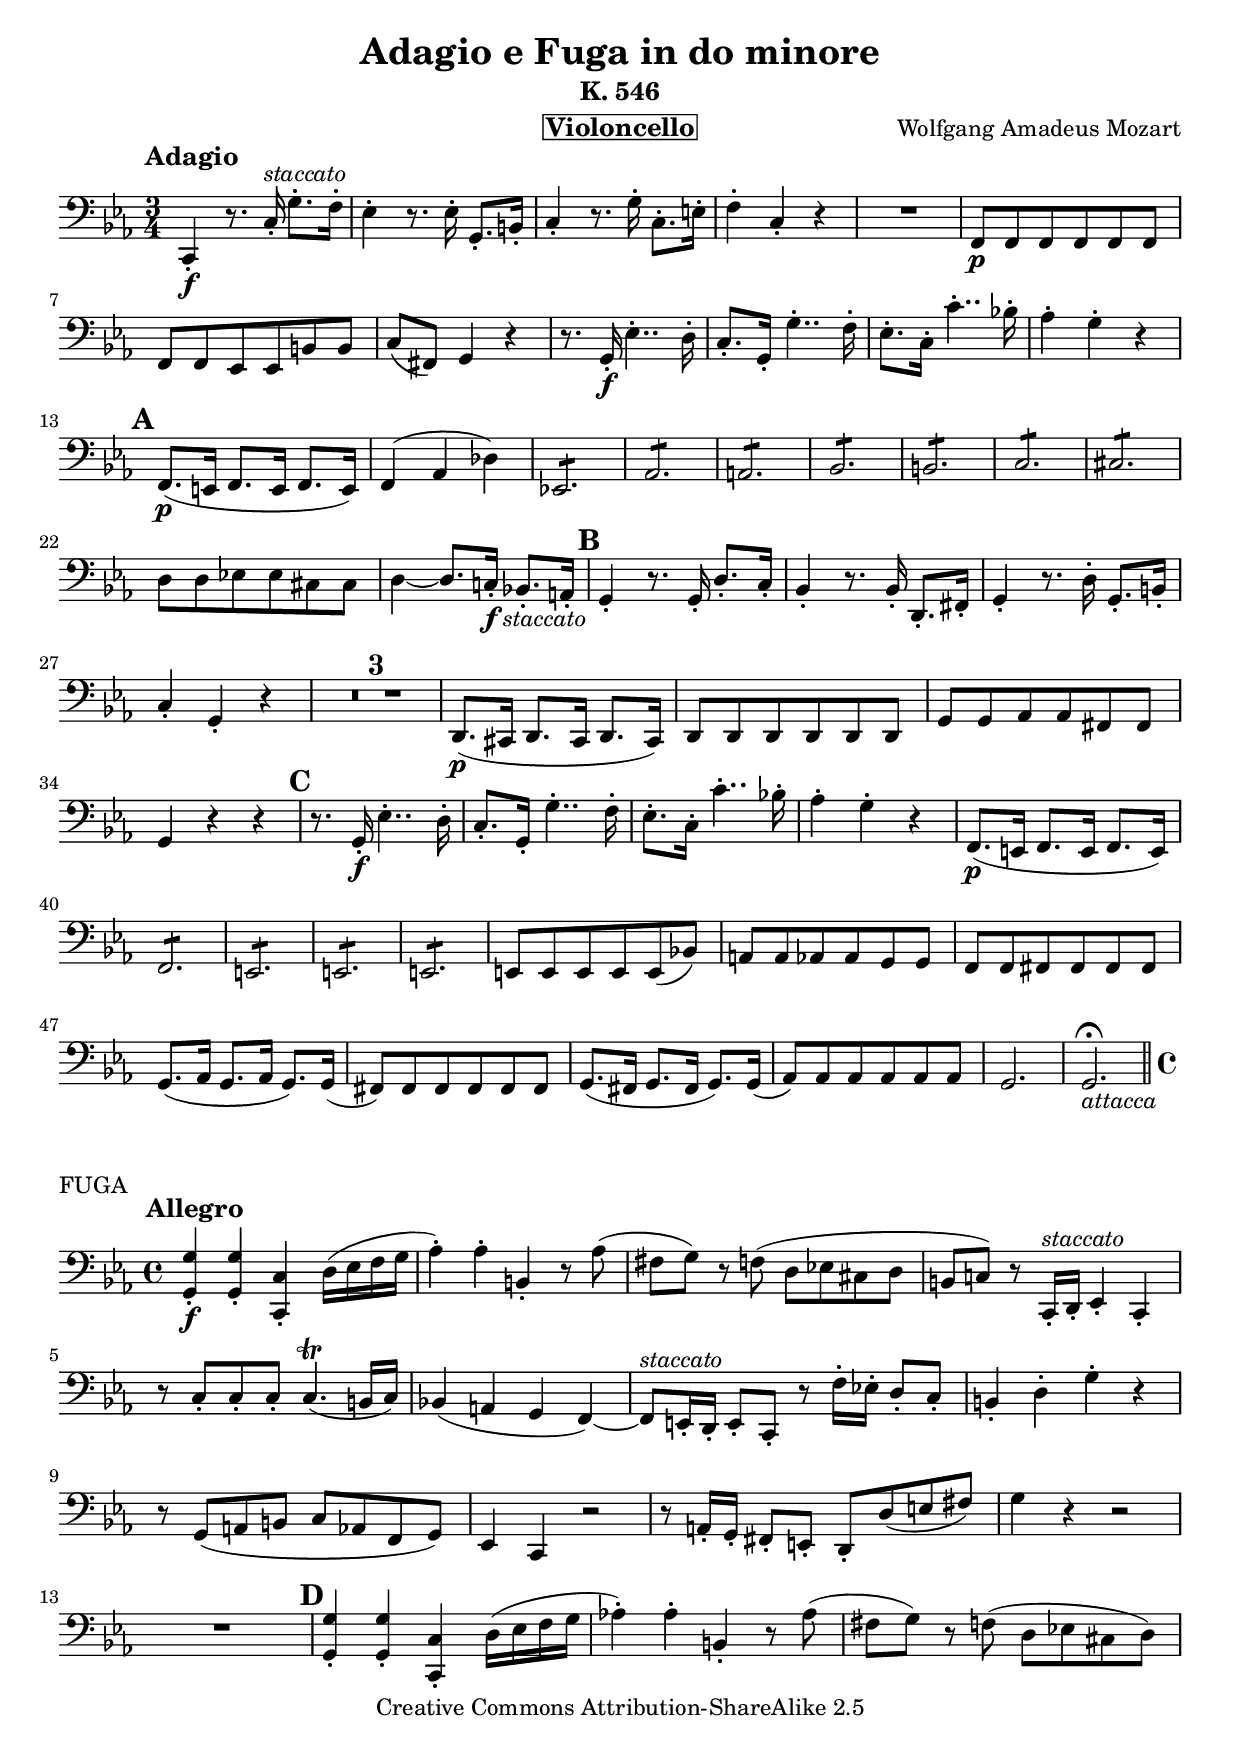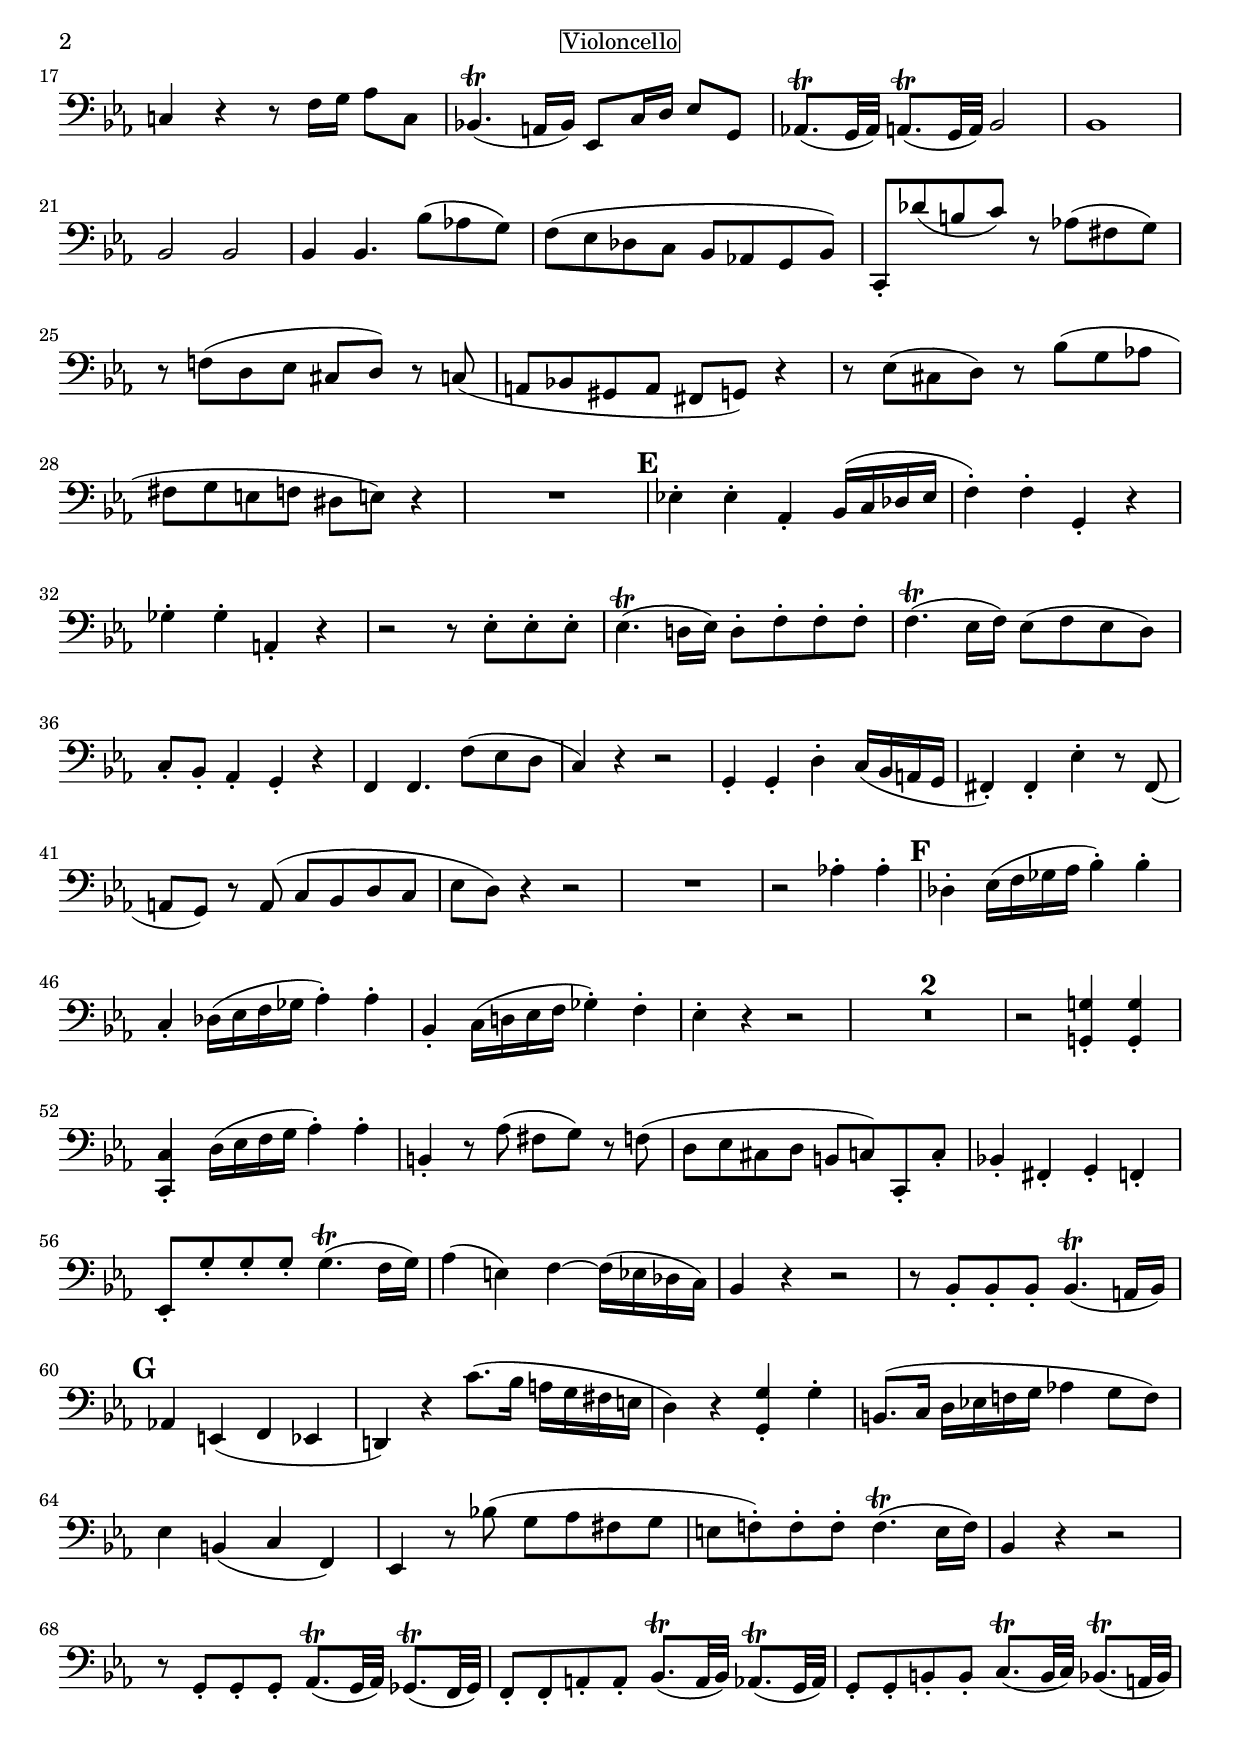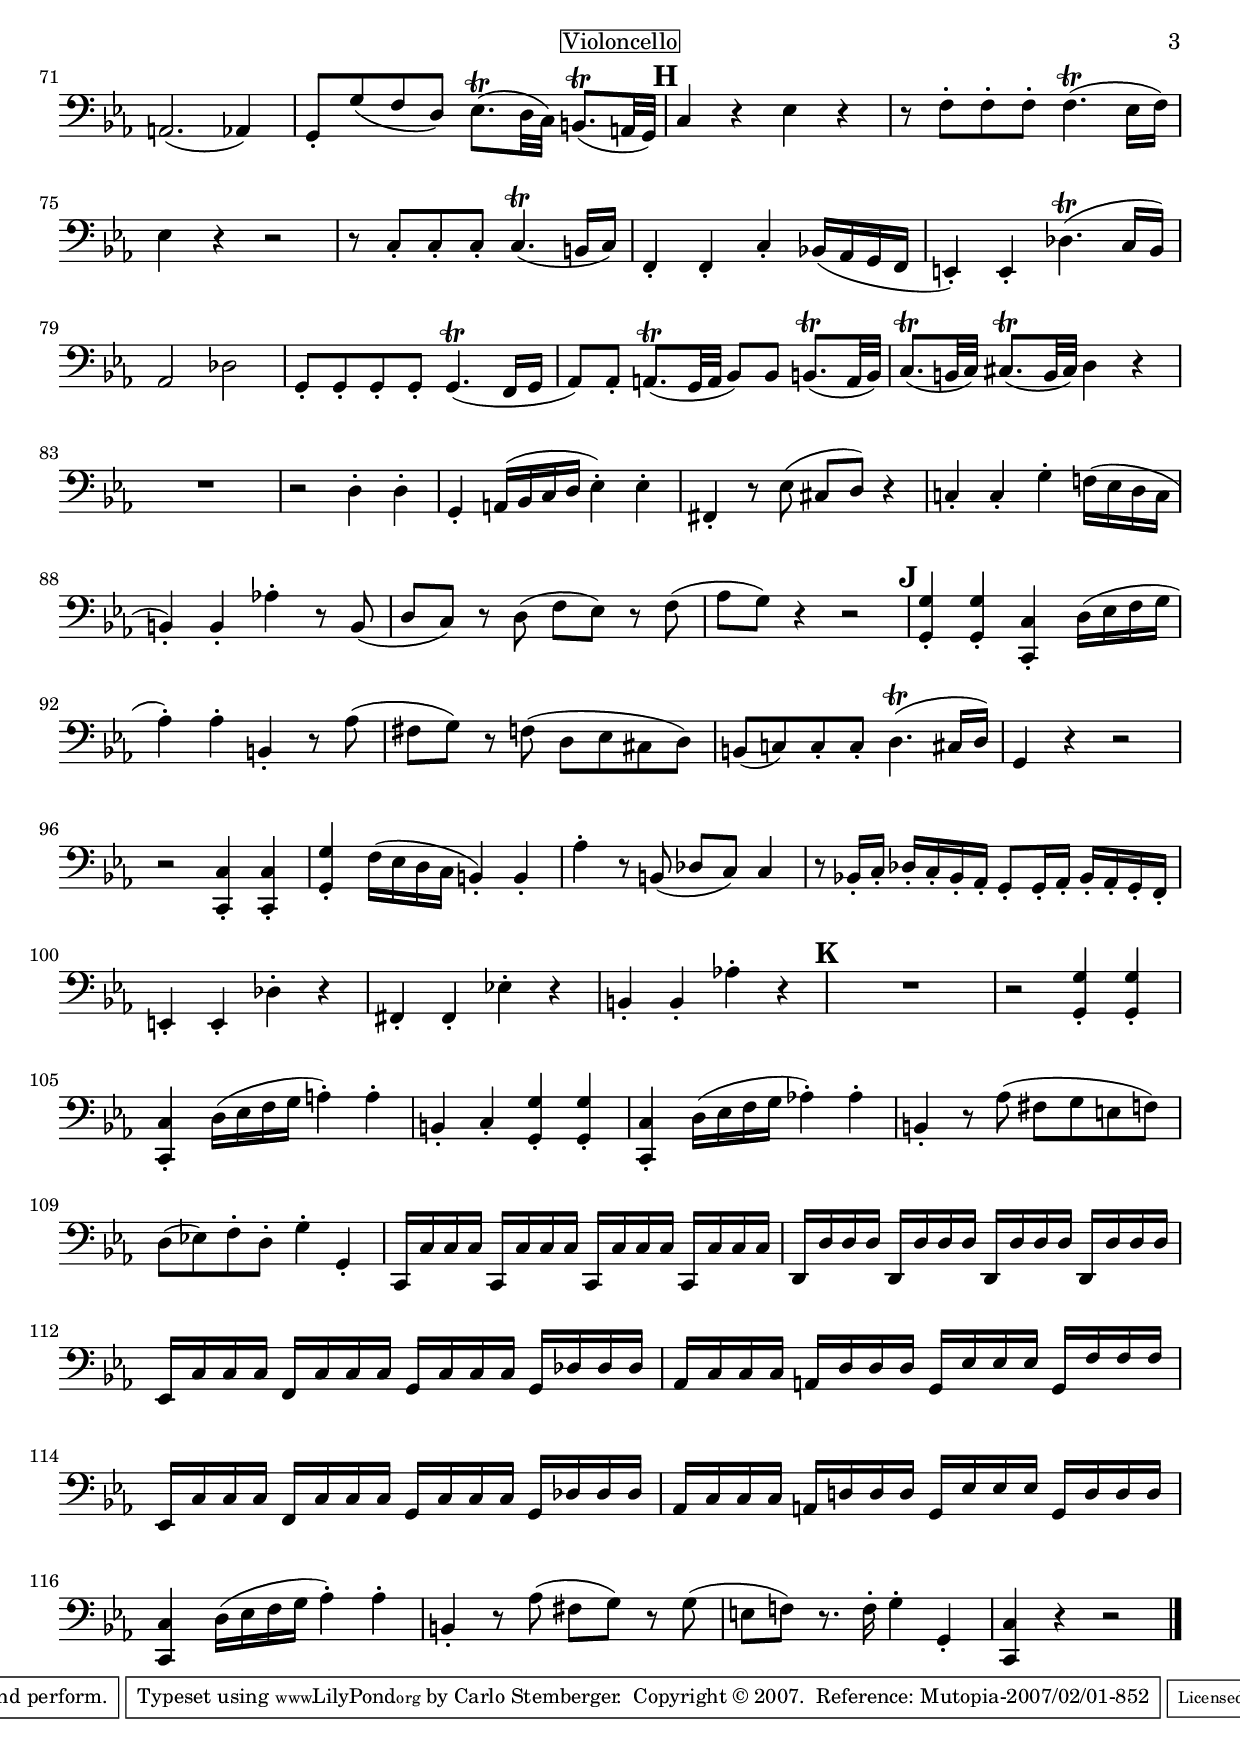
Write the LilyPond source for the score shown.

\version "2.10.14"

\paper {
	between-system-padding = #1
	ragged-bottom=##f
	ragged-last-bottom=##f
}

\version "2.10.14"

\include "defs.ly"

celloPmo = \context Voice = vlc {
	\relative c, {
		\set Staff.midiInstrument = "cello"
		\set Score.skipBars = ##t
		\clef bass
		\key c \minor
		\time 3/4
		c4-.\f r8. c'16-.^\stacc g'8.-. f16-.
		es4-. r8. es16-. g,8.-. b16-.
		c4-. r8. g'16-. c,8.-. e16-.
		f4-. c-. r
		R2.
		f,8\p f f f f f
		f f es es b' b
		c( fis,) g4 r
		r8. g16-.\f es'4..-. d16-.
		c8.-. g16-. g'4..-. f16-.%		10
		es8.-. c16-. c'4..-. bes!16-.
		as4-. g-. r
		f,8.(\p e16 f8. e16 f8. e16)
		f4( as des)
		\repeat "tremolo" 6 es,!8
		\repeat "tremolo" 6 as
		\repeat "tremolo" 6 a
		\repeat "tremolo" 6 bes
		\repeat "tremolo" 6 b
		\repeat "tremolo" 6 c%		20
		\repeat "tremolo" 6 cis
		d d es! es cis cis
		d4 ~ d8. c!16-._\fStacc bes!8.-. a16-.
		g4-. r8. g16-. d'8.-. c16-.
		bes4-. r8. bes16-. d,8.-. fis16-.
		g4-. r8. d'16-. g,8.-. b16-.
		c4-. g-. r
		R2.*3%		28
		d8.(\p cis16 d8. cis16 d8. cis16)%		31
		d8 d d d d d
		g g as as fis fis
		g4 r r
		r8. g16-.\f es'4..-. d16-.
		c8.-. g16-. g'4..-. f16-.
		es8.-. c16-. c'4..-. bes!16-.
		as4-. g-. r
		f,8.(\p e16 f8. e16 f8. e16)
		\repeat "tremolo" 6 f8%		40
		\repeat "tremolo" 6 e
		\repeat "tremolo" 6 e
		\repeat "tremolo" 6 e
		e e e e e( bes'!)
		a a as as g g
		f f fis fis fis fis
		g8.( as16 g8. as16 g8.) g16(
		fis8) fis fis fis fis fis
		g8.( fis16 g8. fis16 g8.) g16(
		as8) as as as as as%		50
		g2.
		g_\attacca\fermata
		\bar "||"
		\time 4/4
	}
}

\version "2.10.14"

\include "defs.ly"

celloSndo = \context Voice = vlc {
	\relative c {
		\set Staff.midiInstrument = "cello"
		\set Score.skipBars = ##t
		\clef bass
		\key c \minor
		\time 4/4
		<g g'>4-.\f <g g'>-. <c, c'>-. d'16( es f g
		as4-.) as-. b,-. r8 as'(
		fis g) r f( d es! cis d
		b c!) r c,16-.^\stacc d-. es4-. c-.
		r8 c'-. c-. c-. c4.(\trill b16 c)
		bes!4( a g f) ~
		f8^\stacc e16-. d-. e8-. c-. r f'16-. es!-. d8-. c-.
		b4-. d-. g-. r
		r8 g,( a b c as f g)
		es4 c r2%		10
		r8 a'16-. g-. fis8-. e-. d-. d'( e fis)
		g4 r r2
		R1
		<g, g'>4-. <g g'>-. <c, c'>-. d'16( es f g
		as!4-.) as-. b,-. r8 as'(
		fis g) r f( d es! cis d)
		c!4 r r8 f16 g as8 c,
		bes!4.(\trill a16 bes) es,8 c'16 d es8 g,
		as!8.(\trill g32 as) a8.(\trill g32 a) bes2
		bes1%		20
		bes2 bes
		bes4 bes4. bes'8( as! g)
		f( es des c bes as! g bes)
		c,-. des''!( b c) r as!( fis g)
		r f!( d es cis d) r c(
		a bes! gis a fis g) r4
		r8 es'( cis d) r bes'( g as!
		fis g e f dis e!) r4
		R1
		es!4-. es-. as,-. bes16( c des es%		30
		f4-.) f-. g,-. r
		ges'-. ges-. a,-. r
		r2 r8 es'-. es-. es-.
		es4.(\trill d!16 es) d8-. f-. f-. f-.
		f4.(\trill es16 f) es8( f es d)
		c-. bes-. as4-. g-. r
		f f4. f'8( es d
		c4) r r2
		g4-. g-. d'-. c16( bes a g
		fis4-.) fis-. es'-. r8 fis,(%		40
		a g) r a( c bes d c
		es d) r4 r2
		R1
		r2 as'!4-. as-.
		des,-. es16( f ges as bes4-.) bes-.
		c,-. des16( es f ges as4-.) as-.
		bes,-. c16( d! es f ges4-.) f-.
		es-. r r2
		R1*2%		49
		r2 <g,! g'!>4-. <g g'>-.%		51
		<c, c'>-. d'16( es f g as4-.) as-.
		b,-. r8 as'( fis g) r f(
		d es cis d b c) c,-. c'-.
		bes!4-. fis-. g-. f-.
		es8-. g'-. g-. g-. g4.(\trill f16 g)
		as4( e) f ~ f16( es des c)
		bes4 r r2
		r8 bes-. bes-. bes-. bes4.(\trill a16 bes)
		as!4 e( f es%		60
		d!) r c''8.( bes16 a g fis e
		d4) r <g, g'>-. g'-.
		b,8.( c16 d es! f! g as!4 g8 f)
		es4 b( c f,)
		es r8 bes''!8( g as fis g
		e f!-.) f-. f-. f4.(\trill e16 f)
		bes,4 r r2
		r8 g-. g-. g-. as8.(\trill g32 as) ges8.(\trill f32 ges)
		f8-. f-. a-. a-. bes8.(\trill a32 bes) as8.(\trill g32 as)
		g8-. g-. b-. b-. c8.(\trill b32 c) bes8.(\trill a32 bes)%		70
		a2.( as4)
		g8-. g'( f d) es8.(\trill d32 c) b8.(\trill a32 g)
		c4 r es r
		r8 f-. f-. f-. f4.(\trill es16 f)
		es4 r r2
		r8 c-. c-. c-. c4.(\trill b16 c)
		f,4-. f-. c'-. bes!16( as g f
		e4-.) e-. des'4.(\trill c16 bes)
		as2 des
		g,8-. g-. g-. g-. g4.(\trill f16 g%		80
		as8) as-. a8.(\trill g32 a bes8) bes b8.(\trill a32 b)
		c8.(\trill b32 c) cis8.(\trill b32 cis) d4 r
		R1
		r2 d4-. d-.
		g,-. a16( bes c d es4-.) es-.
		fis,-. r8 es'( cis d) r4
		c!-. c-. g'-. f!16( es d c
		b4-.) b-. as'!-. r8 b,(
		d c) r d( f es) r f(
		as g) r4 r2%		90
		<g, g'>4-. <g g'>-. <c, c'>-. d'16( es f g
		as4-.) as-. b,-. r8 as'(
		fis g) r f( d es cis d)
		b( c!) c-. c-. d4.(\trill cis16 d)
		g,4 r r2
		r <c, c'>4-. <c c'>-.
		<g' g'>-. f'16( es d c b4-.) b-.
		as'-. r8 b,( des c) c4
		r8 bes!16-. c-. des-. c-. bes-. as-. g8-. g16-. as-. bes-. as-. g-. f-.
		e4-. e-. des'-. r%		100
		fis,-. fis-. es'!-. r
		b-. b-. as'!-. r
		R1
		r2 <g, g'>4-. <g g'>-.
		<c, c'>-. d'16( es f g a4-.) a-.
		b,-. c-. <g g'>-. <g g'>-.
		<c, c'>-. d'16( es f g as!4-.) as-.
		b,-. r8 as'( fis g e f)
		d( es!) f-. d-. g4-. g,-.
		c,16 c' c c c, c' c c c, c' c c c, c' c c%		110
		d, d' d d d, d' d d d, d' d d d, d' d d
		es, c' c c f, c' c c g c c c g des' des des
		as c c c a d d d g, es' es es g, f' f f
		es, c' c c f, c' c c g c c c g des' des des
		as c c c a d! d d g, es' es es g, d' d d
		<c, c'>4 d'16( es f g as4-.) as-.
		b,-. r8 as'( fis g) r g(
		e f!) r8. f16-. g4-. g,-.
		<c, c'> r r2
		\bar "|."
	}
}

\version "2.10.14"

\header {
	title = "Adagio e Fuga in do minore"
	subtitle = "K. 546"
	composer = "Wolfgang Amadeus Mozart"
	
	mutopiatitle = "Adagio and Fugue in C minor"
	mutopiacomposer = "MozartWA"
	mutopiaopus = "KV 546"
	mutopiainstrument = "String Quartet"
	date = "1788/Jun/26"
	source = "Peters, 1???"
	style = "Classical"
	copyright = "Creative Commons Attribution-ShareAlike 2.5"
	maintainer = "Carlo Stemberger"
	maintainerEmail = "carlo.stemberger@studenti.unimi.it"
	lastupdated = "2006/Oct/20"
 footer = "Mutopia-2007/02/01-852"
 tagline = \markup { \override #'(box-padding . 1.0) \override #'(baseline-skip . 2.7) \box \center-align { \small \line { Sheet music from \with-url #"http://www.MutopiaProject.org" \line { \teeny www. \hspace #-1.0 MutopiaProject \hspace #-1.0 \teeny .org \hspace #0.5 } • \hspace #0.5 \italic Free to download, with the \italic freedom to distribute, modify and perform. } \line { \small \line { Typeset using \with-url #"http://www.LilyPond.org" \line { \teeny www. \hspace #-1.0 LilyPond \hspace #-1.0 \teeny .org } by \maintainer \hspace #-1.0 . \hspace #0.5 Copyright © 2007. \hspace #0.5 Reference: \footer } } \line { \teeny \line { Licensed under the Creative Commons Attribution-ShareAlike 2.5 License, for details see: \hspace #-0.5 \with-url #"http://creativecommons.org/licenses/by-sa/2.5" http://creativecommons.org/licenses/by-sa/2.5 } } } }
}

% General markings and annotations for each movement

mvmttext = {
	\once \override TextScript   #'padding = #'2.5
	\once \override TextScript   #'extra-offset = #'(-3.5 . 0)
	\once \override TextScript   #'font-size = #1
	\once \override TextScript   #'font-series = #'bold
	\override Score.MetronomeMark   #'transparent = ##t
}

mI = \context Voice {
	\time 3/4
	\mvmttext
	s4^\markup { "Adagio" }
	s2 | s2.*11 |
	\mark \default s2.*11 |%		A
	\mark \default s2.*11 |%		B
	\mark \default s2.*18 |%		C
	\bar "||"
}

mII = \context Voice {
	\time 4/4
	\mvmttext
	s1*9^\markup { "Allegro" } |
	s1*4 |
	\mark #4 s1*16 |%		D
	\mark \default s1*15 |%		E
	\mark \default s1*15 |%		F
	\mark \default s1*13 |%		G
	\mark \default s1*18 |%		H
	\mark \default s1*12 |%		J
	\mark \default s1*17 |%		K
	\bar "|."
}


#(set-global-staff-size 20)

\book {
	\header { instrument = \markup { \box "Violoncello" } }
	\score {
		\new Staff { << \mI \celloPmo >> }
		\layout { indent = 0\cm }
	}
	\score {
		\new Staff { << \mII \celloSndo >> }
		\header { piece = "FUGA" }
		\layout { indent = 0\cm }
	}
}
